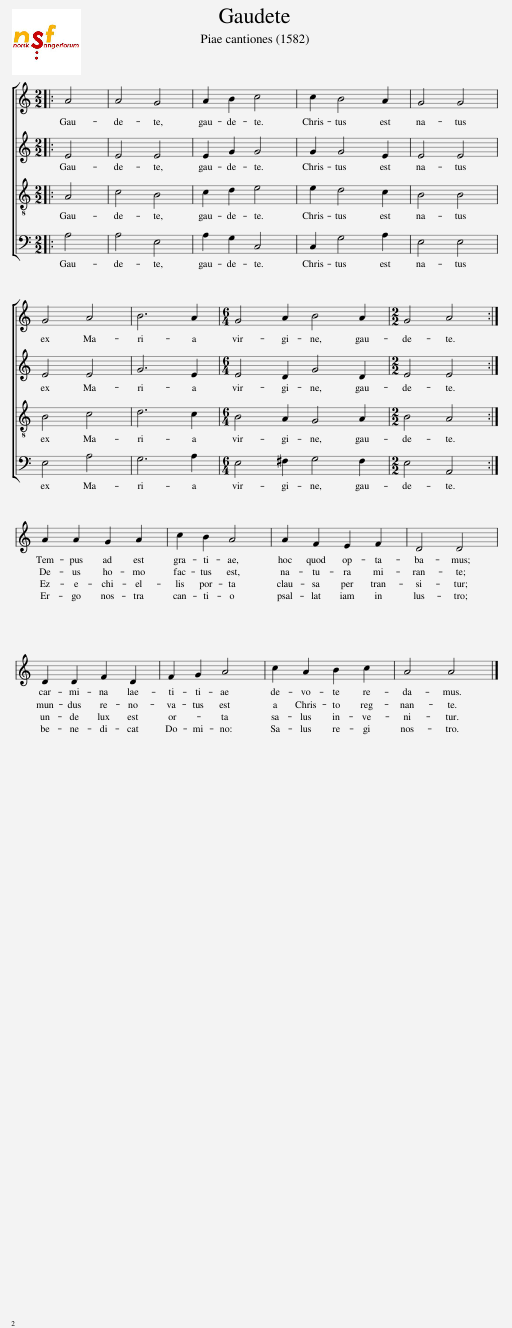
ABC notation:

X:1
%%score [ 1 2 3 4 ]
L:1/8
M:2/2
I:linebreak $
K:C
V:1 treble
V:2 treble
V:3 treble-8
V:4 bass
V:1
|: A4 | A4 G4 | A2 B2 c4 | c2 B4 A2 | G4 G4 |$ %5
 G4 A4 | B6 A2 |[M:6/4] G4 A2 B4 A2 |[M:2/2] G4 A4 :|$ A2 A2 G2 A2 | %10
 c2 B2 A4 | A2 F2 E2 F2 | D4 D4 |$ D2 D2 F2 D2 | F2 G2 A4 | %15
 c2 A2 B2 c2 | A4 A4 |] %17
V:2
|: E4 | E4 E4 | E2 G2 G4 | G2 G4 E2 | E4 E4 |$ %5
 E4 E4 | G6 E2 |[M:6/4] E4 D2 G4 D2 |[M:2/2] E4 E4 :|$ z8 | %10
 z8 | z8 | z8 |$ z8 | z8 | %15
 z8 | z8 |] %17
V:3
|: A4 | c4 B4 | c2 d2 e4 | e2 d4 c2 | B4 B4 |$ %5
 B4 c4 | d6 c2 |[M:6/4] B4 A2 G4 A2 |[M:2/2] B4 A4 :|$ z8 | %10
 z8 | z8 | z8 |$ z8 | z8 | %15
 z8 | z8 |] %17
V:4
|: A,4 | A,4 E,4 | A,2 G,2 C,4 | C,2 G,4 A,2 | E,4 E,4 |$ %5
 E,4 A,4 | G,6 A,2 |[M:6/4] E,4 ^F,2 G,4 F,2 |[M:2/2] E,4 A,,4 :|$ z8 | %10
 z8 | z8 | z8 |$ z8 | z8 | %15
 z8 | z8 |] %17
